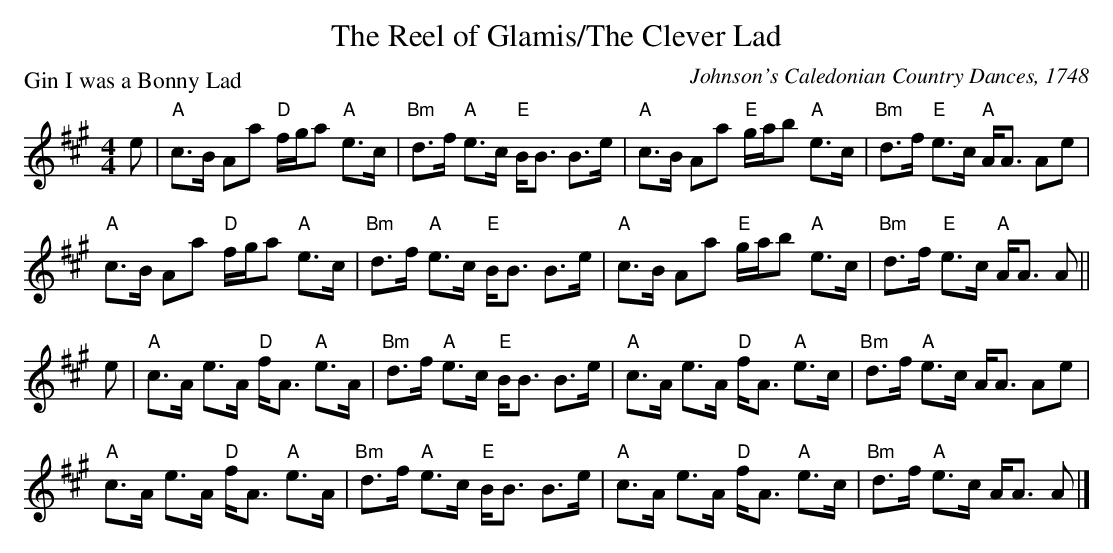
X:1
T:The Reel of Glamis/The Clever Lad
P:Gin I was a Bonny Lad
C:Johnson's Caledonian Country Dances, 1748
M:4/4
L:1/8
K:A
e|"A"c>B Aa "D"f/g/a "A"e>c|"Bm"d>f "A"e>c "E"B<B B>e|\
 "A"c>B Aa "E"g/a/b "A"e>c|"Bm"d>f "E"e>c "A"A<A Ae|
 "A"c>B Aa "D"f/g/a "A"e>c|"Bm"d>f "A"e>c "E"B<B B>e|\
 "A"c>B Aa "E"g/a/b "A"e>c|"Bm"d>f "E"e>c "A"A<A A||
e|"A"c>A e>A "D"f<A "A"e>A|"Bm"d>f "A"e>c "E"B<B B>e|\
 "A"c>A e>A "D"f<A "A"e>c|"Bm"d>f "A"e>c A<A Ae|
 "A"c>A e>A "D"f<A "A"e>A|"Bm"d>f "A"e>c "E"B<B B>e|\
 "A"c>A e>A "D"f<A "A"e>c|"Bm"d>f "A"e>c A<A A|]
